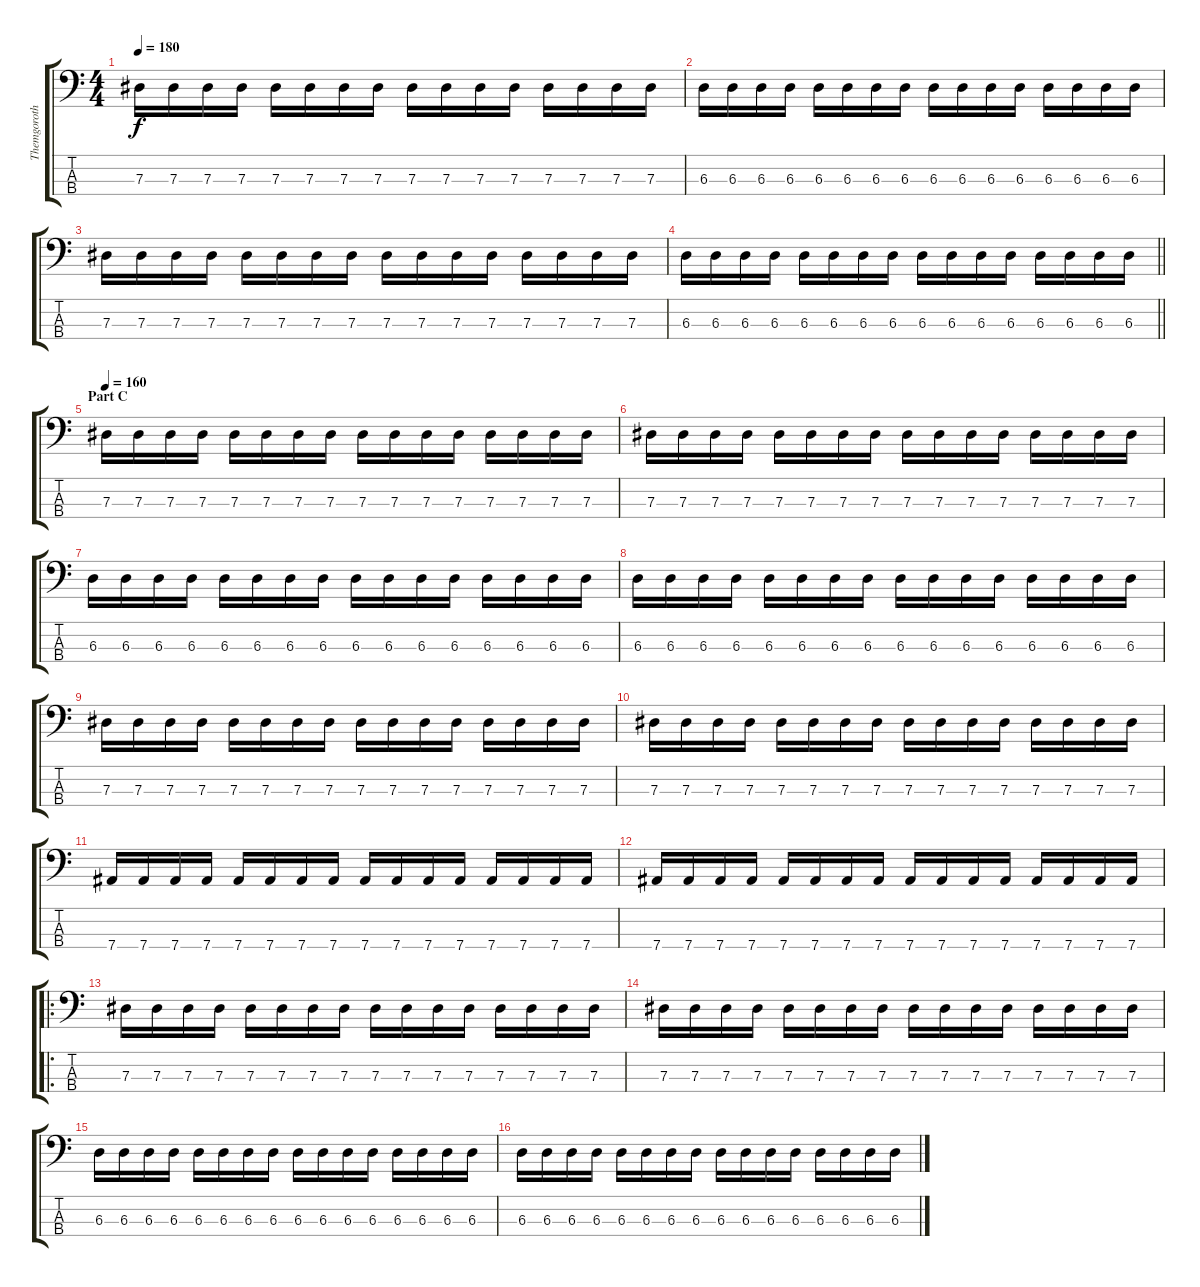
\track ("Themgoroth" "Themgoroth") {instrument electricbassfinger}
\staff {score tabs}
\tuning (Gb2 Db2 Ab1 Eb1) {hide}
\ts (4 4)
\tempo 180
\clef f4
\ks c
7.3.16{dy f} 7.3.16 7.3.16 7.3.16 7.3.16 7.3.16 7.3.16 7.3.16 7.3.16 7.3.16 7.3.16 7.3.16 7.3.16 7.3.16 7.3.16 7.3.16 |
6.3.16 6.3.16 6.3.16 6.3.16 6.3.16 6.3.16 6.3.16 6.3.16 6.3.16 6.3.16 6.3.16 6.3.16 6.3.16 6.3.16 6.3.16 6.3.16 |
7.3.16 7.3.16 7.3.16 7.3.16 7.3.16 7.3.16 7.3.16 7.3.16 7.3.16 7.3.16 7.3.16 7.3.16 7.3.16 7.3.16 7.3.16 7.3.16 |
\barLineRight lightlight
6.3.16 6.3.16 6.3.16 6.3.16 6.3.16 6.3.16 6.3.16 6.3.16 6.3.16 6.3.16 6.3.16 6.3.16 6.3.16 6.3.16 6.3.16 6.3.16 |
\section ("" "Part C")
\tempo 160
7.3.16 7.3.16 7.3.16 7.3.16 7.3.16 7.3.16 7.3.16 7.3.16 7.3.16 7.3.16 7.3.16 7.3.16 7.3.16 7.3.16 7.3.16 7.3.16 |
7.3.16 7.3.16 7.3.16 7.3.16 7.3.16 7.3.16 7.3.16 7.3.16 7.3.16 7.3.16 7.3.16 7.3.16 7.3.16 7.3.16 7.3.16 7.3.16 |
6.3.16 6.3.16 6.3.16 6.3.16 6.3.16 6.3.16 6.3.16 6.3.16 6.3.16 6.3.16 6.3.16 6.3.16 6.3.16 6.3.16 6.3.16 6.3.16 |
6.3.16 6.3.16 6.3.16 6.3.16 6.3.16 6.3.16 6.3.16 6.3.16 6.3.16 6.3.16 6.3.16 6.3.16 6.3.16 6.3.16 6.3.16 6.3.16 |
7.3.16 7.3.16 7.3.16 7.3.16 7.3.16 7.3.16 7.3.16 7.3.16 7.3.16 7.3.16 7.3.16 7.3.16 7.3.16 7.3.16 7.3.16 7.3.16 |
7.3.16 7.3.16 7.3.16 7.3.16 7.3.16 7.3.16 7.3.16 7.3.16 7.3.16 7.3.16 7.3.16 7.3.16 7.3.16 7.3.16 7.3.16 7.3.16 |
7.4.16 7.4.16 7.4.16 7.4.16 7.4.16 7.4.16 7.4.16 7.4.16 7.4.16 7.4.16 7.4.16 7.4.16 7.4.16 7.4.16 7.4.16 7.4.16 |
7.4.16 7.4.16 7.4.16 7.4.16 7.4.16 7.4.16 7.4.16 7.4.16 7.4.16 7.4.16 7.4.16 7.4.16 7.4.16 7.4.16 7.4.16 7.4.16 |
\ro
7.3.16 7.3.16 7.3.16 7.3.16 7.3.16 7.3.16 7.3.16 7.3.16 7.3.16 7.3.16 7.3.16 7.3.16 7.3.16 7.3.16 7.3.16 7.3.16 |
7.3.16 7.3.16 7.3.16 7.3.16 7.3.16 7.3.16 7.3.16 7.3.16 7.3.16 7.3.16 7.3.16 7.3.16 7.3.16 7.3.16 7.3.16 7.3.16 |
6.3.16 6.3.16 6.3.16 6.3.16 6.3.16 6.3.16 6.3.16 6.3.16 6.3.16 6.3.16 6.3.16 6.3.16 6.3.16 6.3.16 6.3.16 6.3.16 |
6.3.16 6.3.16 6.3.16 6.3.16 6.3.16 6.3.16 6.3.16 6.3.16 6.3.16 6.3.16 6.3.16 6.3.16 6.3.16 6.3.16 6.3.16 6.3.16
